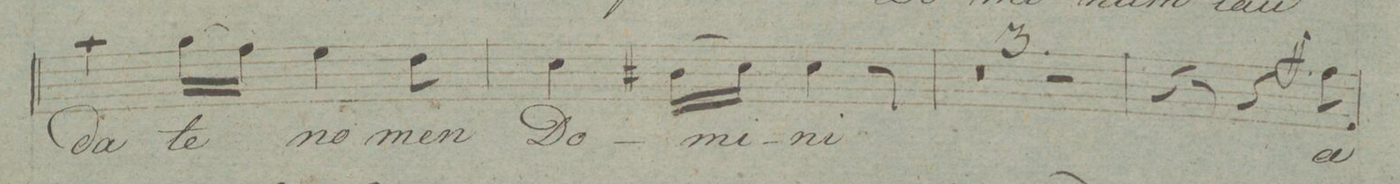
**kern	**text	**dynam
*I"Baſso.	*	*
*clefF4	*	*
*k[f#c#g#]	*	*
*M6/8	*	*
4c#\	-da-	.
(16B\LL	-te	.
16A\JJ)	.	.
4G#\	no-	.
8F#\	-men	.
=4	=4	=4
4E\	Do-	.
(16D#X\LL	-mi-	.
16E\JJ)	.	.
4E\	-ni	.
8r	.	.
=5	=5	=5
1.r	.	.
=6	=6	=6
=7	=7	=7
2.r	.	.
=8	=8	=8
4r	.	.
8r	.	.
4r	.	.
8A\	a	ff
=9	=9	=9
*-	*-	*-
